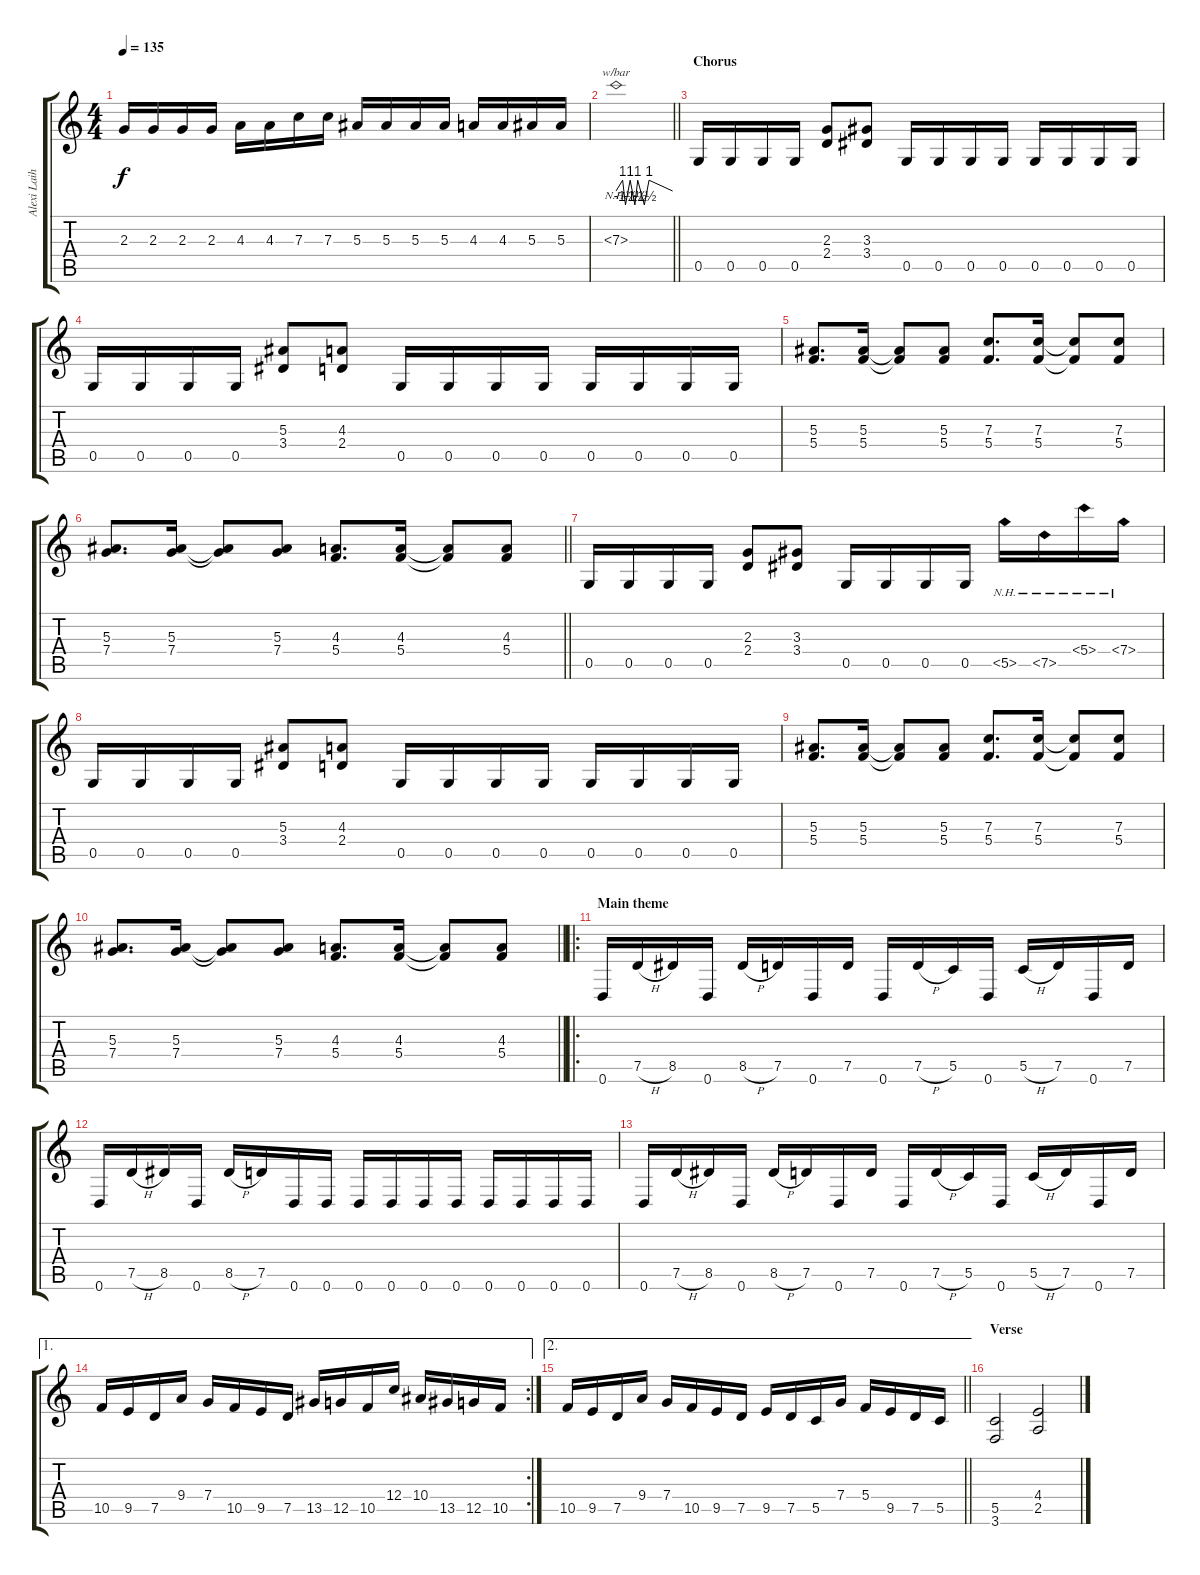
\track ("Alexi Laiho" "Alexi Laih") {instrument distortionguitar}
\staff {score tabs}
\tuning (D4 A3 F3 C3 G2 D2) {hide}
\ts (4 4)
\tempo 135
\clef g2
\ks c
2.3.16{dy f} 2.3.16 2.3.16 2.3.16 4.3.16 4.3.16 7.3.16 7.3.16 5.3.16 5.3.16 5.3.16 5.3.16 4.3.16 4.3.16 5.3.16 5.3.16 |
\barLineRight lightlight
7.3{nh}.1{tbe (custom default 0 0 7 4 10 -6 15 4 20 -6 23 4 30 -6 35 4 60 0)} |
\section ("" "Chorus")
0.5.16 0.5.16 0.5.16 0.5.16 (2.3 2.4).8 (3.3 3.4).8 0.5.16 0.5.16 0.5.16 0.5.16 0.5.16 0.5.16 0.5.16 0.5.16 |
0.5.16 0.5.16 0.5.16 0.5.16 (5.3 3.4).8 (4.3 2.4).8 0.5.16 0.5.16 0.5.16 0.5.16 0.5.16 0.5.16 0.5.16 0.5.16 |
(5.3 5.4).8{d} (5.3 5.4).16 (5.3{t} 5.4{t}).8 (5.3 5.4).8 (7.3 5.4).8{d} (7.3 5.4).16 (7.3{t} 5.4{t}).8 (7.3 5.4).8 |
\barLineRight lightlight
(5.3 7.4).8{d} (5.3 7.4).16 (5.3{t} 7.4{t}).8 (5.3 7.4).8 (4.3 5.4).8{d} (4.3 5.4).16 (4.3{t} 5.4{t}).8 (4.3 5.4).8 |
0.5.16 0.5.16 0.5.16 0.5.16 (2.3 2.4).8 (3.3 3.4).8 0.5.16 0.5.16 0.5.16 0.5.16 5.5{nh}.16 7.5{nh}.16 5.4{nh}.16 7.4{nh}.16 |
0.5.16 0.5.16 0.5.16 0.5.16 (5.3 3.4).8 (4.3 2.4).8 0.5.16 0.5.16 0.5.16 0.5.16 0.5.16 0.5.16 0.5.16 0.5.16 |
(5.3 5.4).8{d} (5.3 5.4).16 (5.3{t} 5.4{t}).8 (5.3 5.4).8 (7.3 5.4).8{d} (7.3 5.4).16 (7.3{t} 5.4{t}).8 (7.3 5.4).8 |
\barLineRight lightlight
(5.3 7.4).8{d} (5.3 7.4).16 (5.3{t} 7.4{t}).8 (5.3 7.4).8 (4.3 5.4).8{d} (4.3 5.4).16 (4.3{t} 5.4{t}).8 (4.3 5.4).8 |
\ro
\section ("" "Main theme")
0.6.16 7.5{h}.16 8.5.16 0.6.16 8.5{h}.16 7.5.16 0.6.16 7.5.16 0.6.16 7.5{h}.16 5.5.16 0.6.16 5.5{h}.16 7.5.16 0.6.16 7.5.16 |
0.6.16 7.5{h}.16 8.5.16 0.6.16 8.5{h}.16 7.5.16 0.6.16 0.6.16 0.6.16 0.6.16 0.6.16 0.6.16 0.6.16 0.6.16 0.6.16 0.6.16 |
0.6.16 7.5{h}.16 8.5.16 0.6.16 8.5{h}.16 7.5.16 0.6.16 7.5.16 0.6.16 7.5{h}.16 5.5.16 0.6.16 5.5{h}.16 7.5.16 0.6.16 7.5.16 |
\ae 1
\rc 2
10.5.16 9.5.16 7.5.16 9.4.16 7.4.16 10.5.16 9.5.16 7.5.16 13.5.16 12.5.16 10.5.16 12.4.16 10.4.16 13.5.16 12.5.16 10.5.16 |
\ae 2
\barLineRight lightlight
10.5.16 9.5.16 7.5.16 9.4.16 7.4.16 10.5.16 9.5.16 7.5.16 9.5.16 7.5.16 5.5.16 7.4.16 5.4.16 9.5.16 7.5.16 5.5.16 |
\section ("" "Verse")
(5.5 3.6).2 (4.4 2.5).2
